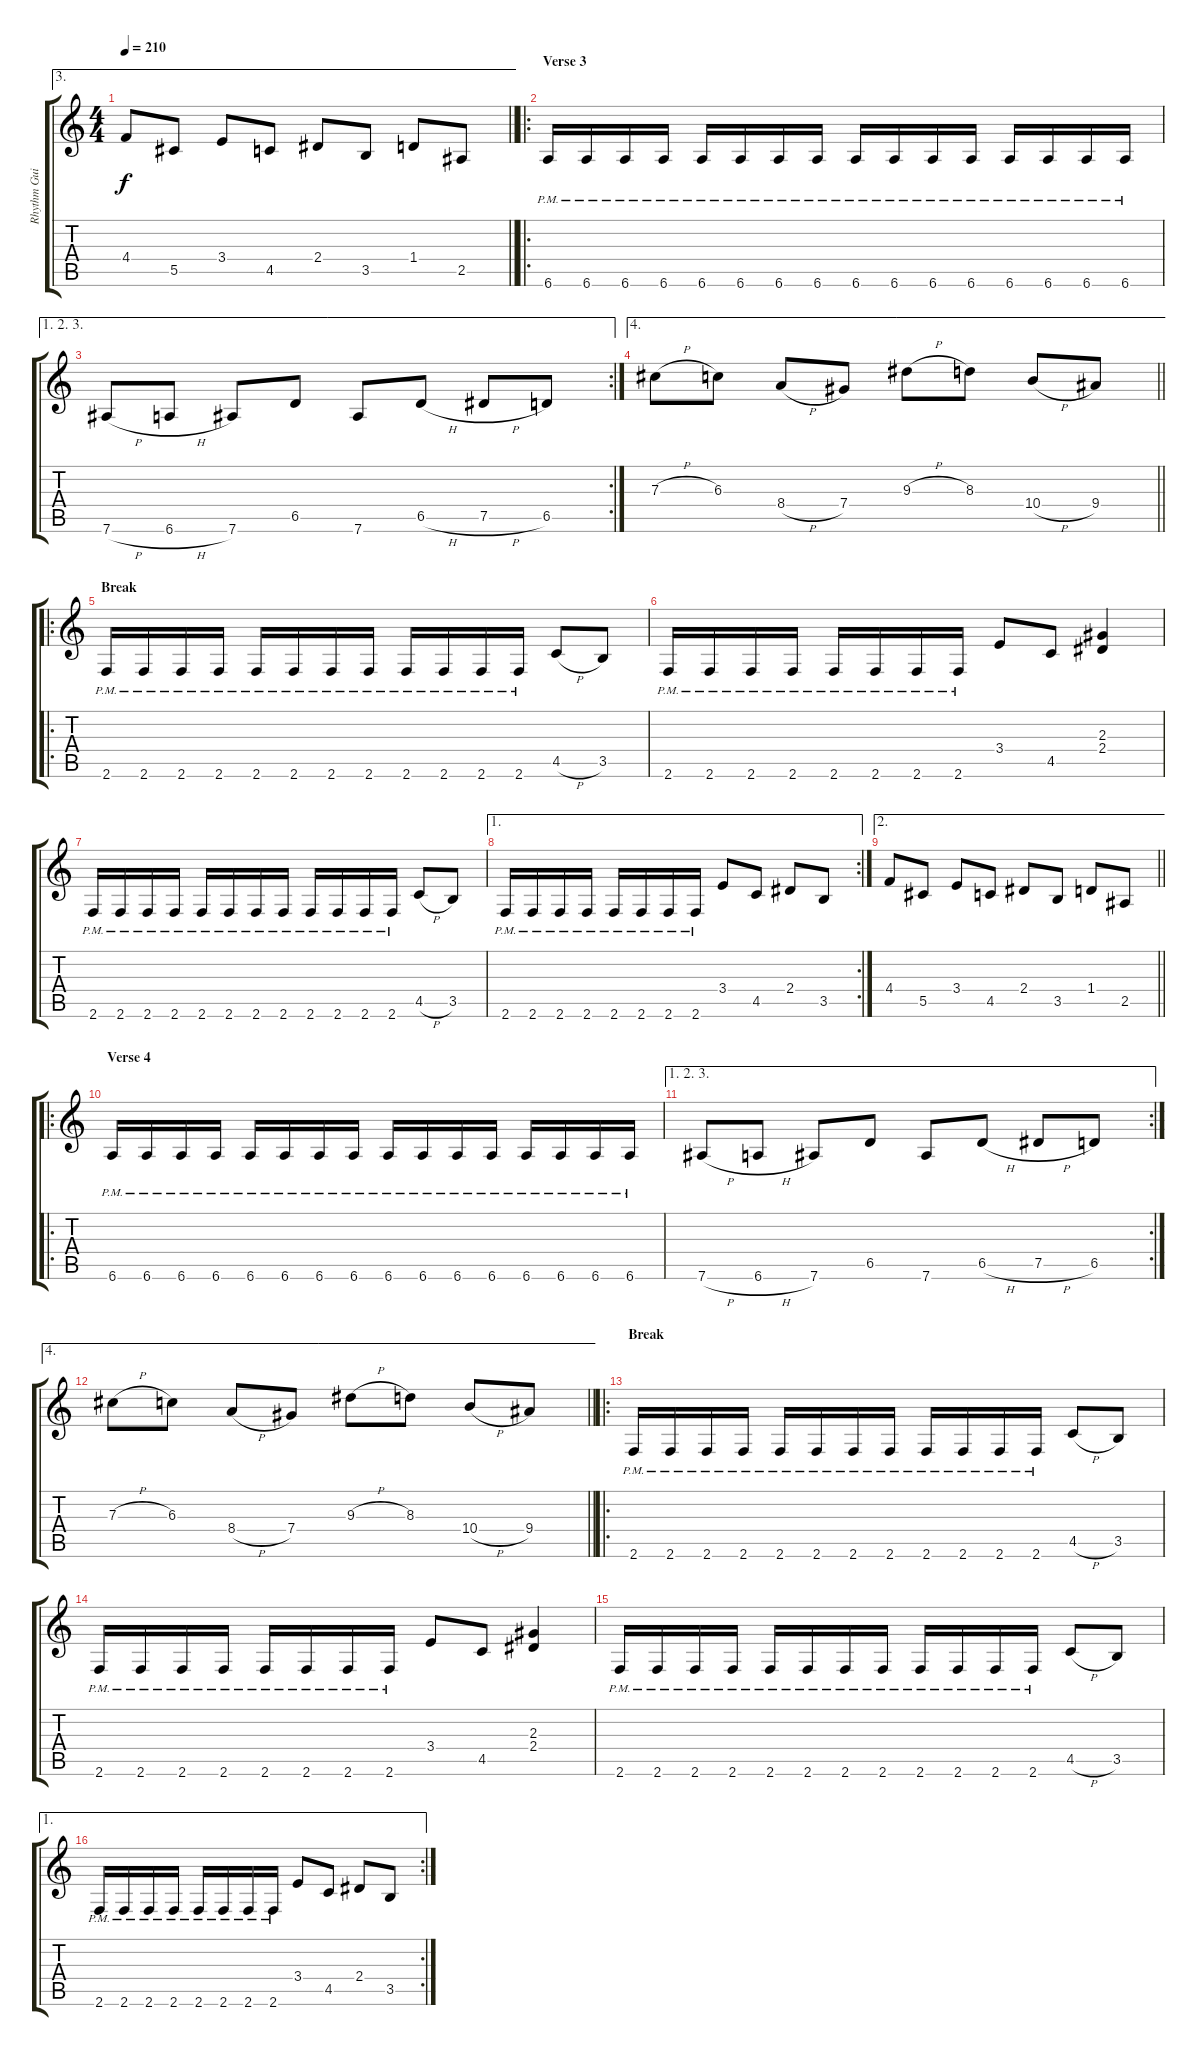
\track ("Rhythm Guitar" "Rhythm Gui") {instrument distortionguitar}
\staff {score tabs}
\tuning (Eb4 Bb3 Gb3 Db3 Ab2 Eb2) {hide}
\ae 3
\ts (4 4)
\tempo 210
\clef g2
\barLineRight lightlight
\ks c
4.4.8{dy f} 5.5.8 3.4.8 4.5.8 2.4.8 3.5.8 1.4.8 2.5.8 |
\ro
\section ("" "Verse 3")
6.6{pm}.16 6.6{pm}.16 6.6{pm}.16 6.6{pm}.16 6.6{pm}.16 6.6{pm}.16 6.6{pm}.16 6.6{pm}.16 6.6{pm}.16 6.6{pm}.16 6.6{pm}.16 6.6{pm}.16 6.6{pm}.16 6.6{pm}.16 6.6{pm}.16 6.6{pm}.16 |
\ae (1 2 3)
\rc 2
7.6{h}.8 6.6{h}.8 7.6.8 6.5.8 7.6.8 6.5{h}.8 7.5{h}.8 6.5.8 |
\ae 4
\barLineRight lightlight
7.3{h}.8 6.3.8 8.4{h}.8 7.4.8 9.3{h}.8 8.3.8 10.4{h}.8 9.4.8 |
\ro
\section ("" "Break")
2.6{pm}.16 2.6{pm}.16 2.6{pm}.16 2.6{pm}.16 2.6{pm}.16 2.6{pm}.16 2.6{pm}.16 2.6{pm}.16 2.6{pm}.16 2.6{pm}.16 2.6{pm}.16 2.6{pm}.16 4.5{h}.8 3.5.8 |
2.6{pm}.16 2.6{pm}.16 2.6{pm}.16 2.6{pm}.16 2.6{pm}.16 2.6{pm}.16 2.6{pm}.16 2.6{pm}.16 3.4.8 4.5.8 (2.3 2.4).4 |
2.6{pm}.16 2.6{pm}.16 2.6{pm}.16 2.6{pm}.16 2.6{pm}.16 2.6{pm}.16 2.6{pm}.16 2.6{pm}.16 2.6{pm}.16 2.6{pm}.16 2.6{pm}.16 2.6{pm}.16 4.5{h}.8 3.5.8 |
\ae 1
\rc 2
2.6{pm}.16 2.6{pm}.16 2.6{pm}.16 2.6{pm}.16 2.6{pm}.16 2.6{pm}.16 2.6{pm}.16 2.6{pm}.16 3.4.8 4.5.8 2.4.8 3.5.8 |
\ae 2
\barLineRight lightlight
4.4.8 5.5.8 3.4.8 4.5.8 2.4.8 3.5.8 1.4.8 2.5.8 |
\ro
\section ("" "Verse 4")
6.6{pm}.16 6.6{pm}.16 6.6{pm}.16 6.6{pm}.16 6.6{pm}.16 6.6{pm}.16 6.6{pm}.16 6.6{pm}.16 6.6{pm}.16 6.6{pm}.16 6.6{pm}.16 6.6{pm}.16 6.6{pm}.16 6.6{pm}.16 6.6{pm}.16 6.6{pm}.16 |
\ae (1 2 3)
\rc 2
7.6{h}.8 6.6{h}.8 7.6.8 6.5.8 7.6.8 6.5{h}.8 7.5{h}.8 6.5.8 |
\ae 4
\barLineRight lightlight
7.3{h}.8 6.3.8 8.4{h}.8 7.4.8 9.3{h}.8 8.3.8 10.4{h}.8 9.4.8 |
\ro
\section ("" "Break")
2.6{pm}.16 2.6{pm}.16 2.6{pm}.16 2.6{pm}.16 2.6{pm}.16 2.6{pm}.16 2.6{pm}.16 2.6{pm}.16 2.6{pm}.16 2.6{pm}.16 2.6{pm}.16 2.6{pm}.16 4.5{h}.8 3.5.8 |
2.6{pm}.16 2.6{pm}.16 2.6{pm}.16 2.6{pm}.16 2.6{pm}.16 2.6{pm}.16 2.6{pm}.16 2.6{pm}.16 3.4.8 4.5.8 (2.3 2.4).4 |
2.6{pm}.16 2.6{pm}.16 2.6{pm}.16 2.6{pm}.16 2.6{pm}.16 2.6{pm}.16 2.6{pm}.16 2.6{pm}.16 2.6{pm}.16 2.6{pm}.16 2.6{pm}.16 2.6{pm}.16 4.5{h}.8 3.5.8 |
\ae 1
\rc 2
2.6{pm}.16 2.6{pm}.16 2.6{pm}.16 2.6{pm}.16 2.6{pm}.16 2.6{pm}.16 2.6{pm}.16 2.6{pm}.16 3.4.8 4.5.8 2.4.8 3.5.8
